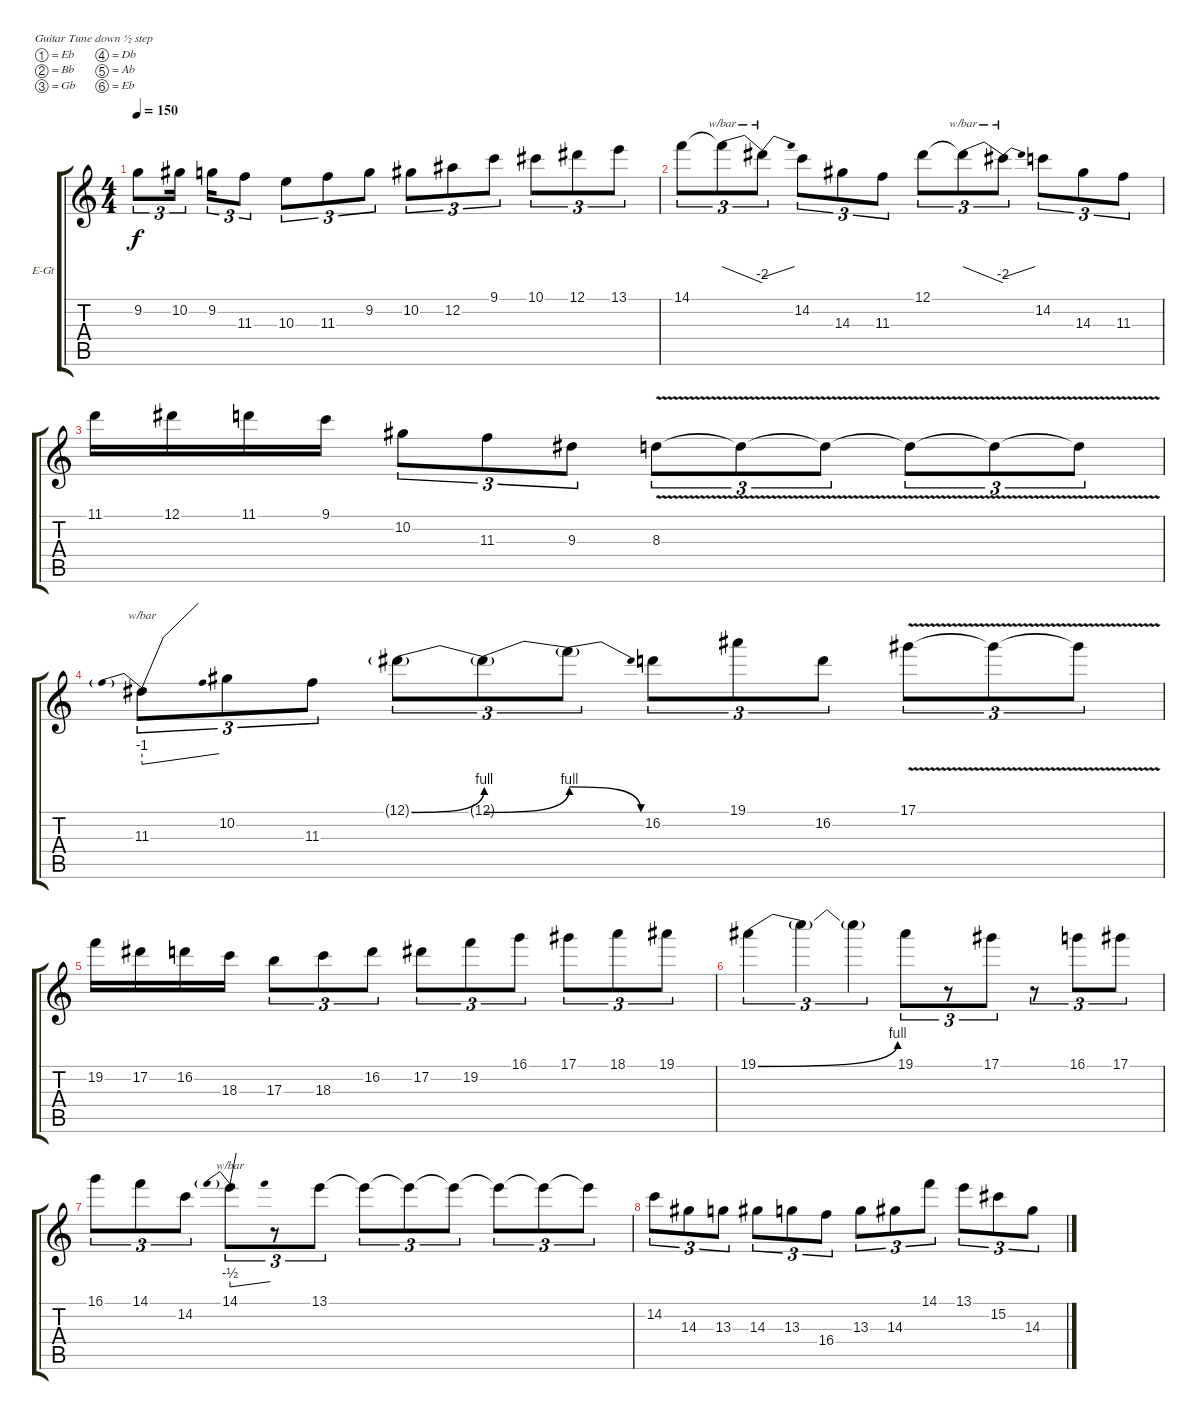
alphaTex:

\bracketExtendMode groupsimilarinstruments
\firstSystemTrackNameOrientation horizontal
\otherSystemsTrackNameOrientation horizontal
\track ("solo" "E-Gt") {instrument distortionguitar}
\staff {score tabs}
\tuning (Eb4 Bb3 Gb3 Db3 Ab2 Eb2)
\ts (4 4)
\tempo 150
\clef g2
\ks c
9.2.8{tu (3 2) dy f} 10.2.16{tu (3 2)} 9.2.16{tu (3 2)} 11.3.8{tu (3 2)} 10.3.8{tu (3 2)} 11.3.8{tu (3 2)} 9.2.8{tu (3 2)} 10.2.8{tu (3 2)} 12.2.8{tu (3 2)} 9.1.8{tu (3 2)} 10.1.8{tu (3 2)} 12.1.8{tu (3 2)} 13.1.8{tu (3 2)} |
14.1.8{tu (3 2)} 14.1{t}.8{tu (3 2) tbe (dive default 0 0 46.199999999999996 -8)} 14.1{t}.8{tu (3 2) tbe (dive default 0 -4 60 0)} 14.2.8{tu (3 2)} 14.3.8{tu (3 2)} 11.3.8{tu (3 2)} 12.1.8{tu (3 2)} 12.1{t}.8{tu (3 2) tbe (dive default 0 0 46.199999999999996 -8)} 12.1{t}.8{tu (3 2) tbe (dive default 0 -4 60 0)} 14.2.8{tu (3 2)} 14.3.8{tu (3 2)} 11.3.8{tu (3 2)} |
11.1.16 12.1.16 11.1.16 9.1.16 10.2.8{tu (3 2)} 11.3.8{tu (3 2)} 9.3.8{tu (3 2)} 8.3{v}.8{tu (3 2)} 8.3{v t}.8{tu (3 2)} 8.3{v t}.8{tu (3 2)} 8.3{v t}.8{tu (3 2)} 8.3{v t}.8{tu (3 2)} 8.3{v t}.8{tu (3 2)} |
11.3.8{tu (3 2) tbe (predivedive default 0 -4 30 0)} 10.2.8{tu (3 2)} 11.3.8{tu (3 2)} 12.1{be (bend 0 0 59.4 4) g}.8{tu (3 2)} 12.1{be (bend 0 0 15 4) t}.8{tu (3 2)} 12.1{be (release 0 4 15 0) t}.8{tu (3 2)} 16.2.8{tu (3 2)} 19.1.8{tu (3 2)} 16.2.8{tu (3 2)} 17.1{v}.8{tu (3 2)} 17.1{v t}.8{tu (3 2)} 17.1{v t}.8{tu (3 2)} |
19.2.16 17.2.16 16.2.16 18.3.16 17.3.8{tu (3 2)} 18.3.8{tu (3 2)} 16.2.8{tu (3 2)} 17.2.8{tu (3 2)} 19.2.8{tu (3 2)} 16.1.8{tu (3 2)} 17.1.8{tu (3 2)} 18.1.8{tu (3 2)} 19.1.8{tu (3 2)} |
19.1{be (bend 0 0 15 4)}.4{tu (3 2)} 19.1{t}.4{tu (3 2)} 19.1{t}.4{tu (3 2)} 19.1.8{tu (3 2)} r.8{tu (3 2)} 17.1.8{tu (3 2)} r.8{tu (3 2)} 16.1.8{tu (3 2)} 17.1.8{tu (3 2)} |
16.1.8{tu (3 2)} 14.1.8{tu (3 2)} 14.2.8{tu (3 2)} 14.1.8{tu (3 2) tbe (predivedive default 0 -2 51 0)} r.8{tu (3 2)} 13.1.8{tu (3 2)} 13.1{t}.8{tu (3 2)} 13.1{t}.8{tu (3 2)} 13.1{t}.8{tu (3 2)} 13.1{t}.8{tu (3 2)} 13.1{t}.8{tu (3 2)} 13.1{t}.8{tu (3 2)} |
14.2.8{tu (3 2)} 14.3.8{tu (3 2)} 13.3.8{tu (3 2)} 14.3.8{tu (3 2)} 13.3.8{tu (3 2)} 16.4.8{tu (3 2)} 13.3.8{tu (3 2)} 14.3.8{tu (3 2)} 14.1.8{tu (3 2)} 13.1.8{tu (3 2)} 15.2.8{tu (3 2)} 14.3.8{tu (3 2)}
